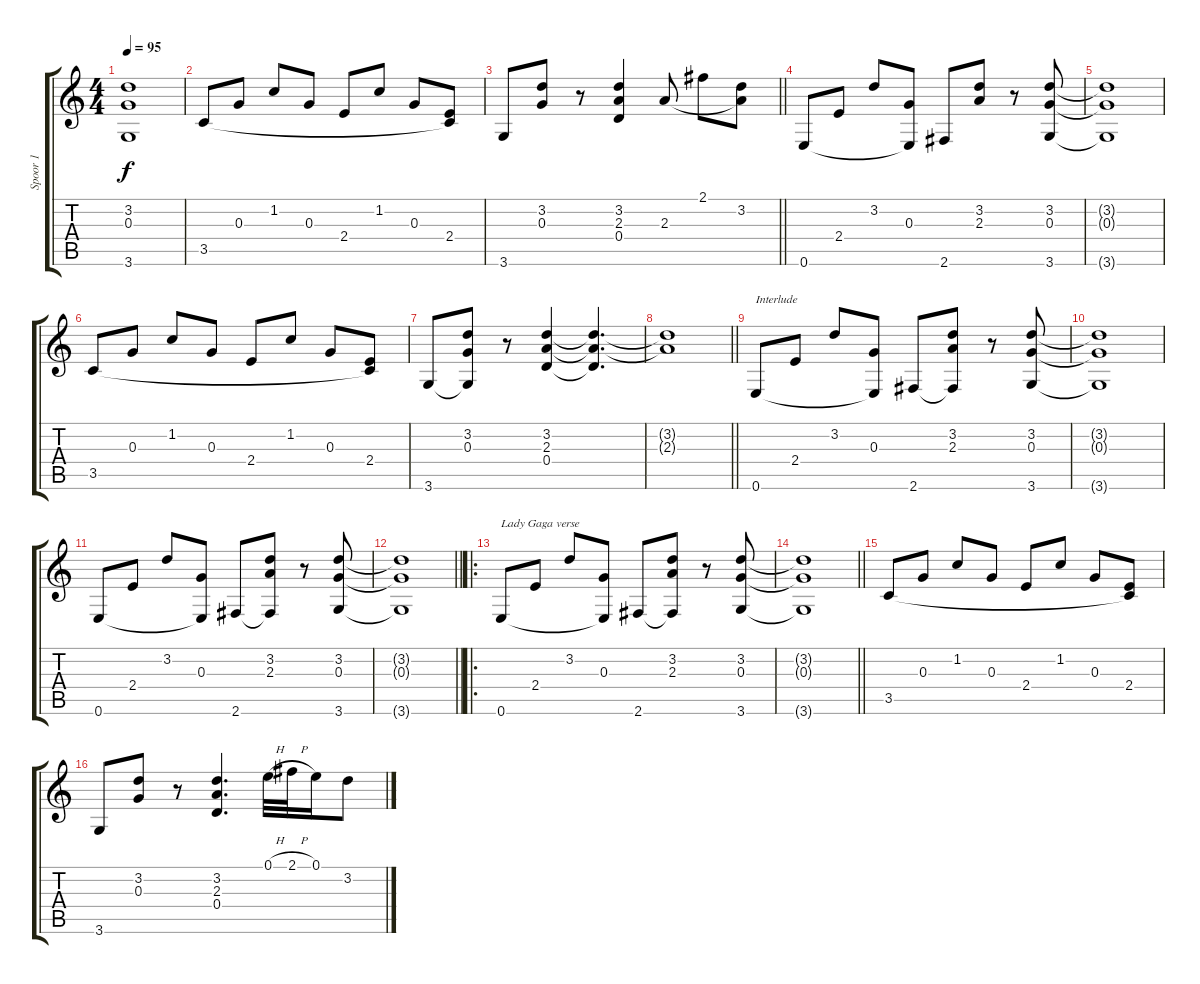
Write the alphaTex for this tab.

\track ("Spoor 1" "Spoor 1") {instrument acousticguitarsteel}
\staff {score tabs}
\tuning (E4 B3 G3 D3 A2 E2) {hide}
\ts (4 4)
\tempo 95
\clef g2
\ks c
(3.2{t} 0.3{t} 3.6{t}).1{dy f} |
3.5.8 0.3.8 1.2.8 0.3.8 2.4.8 1.2.8 0.3.8 (2.4 3.5{t}).8 |
\barLineRight lightlight
3.6.8 (3.2 0.3).8 r.8 (3.2 2.3 0.4).4 2.3.8 2.1.8 (3.2 2.3{t}).8 |
0.6.8 2.4.8 3.2.8 (0.3 0.6{t}).8 2.6.8 (3.2 2.3).8 r.8 (3.2 0.3 3.6).8 |
(3.2{t} 0.3{t} 3.6{t}).1 |
3.5.8 0.3.8 1.2.8 0.3.8 2.4.8 1.2.8 0.3.8 (2.4 3.5{t}).8 |
3.6.8 (3.2 0.3 3.6{t}).8 r.8 (3.2 2.3 0.4).4 (3.2{t} 2.3{t} 0.4{t}).4{d} |
\barLineRight lightlight
(3.2{t} 2.3{t}).1 |
0.6.8{txt "Interlude"} 2.4.8 3.2.8 (0.3 0.6{t}).8 2.6.8 (3.2 2.3 2.6{t}).8 r.8 (3.2 0.3 3.6).8 |
(3.2{t} 0.3{t} 3.6{t}).1 |
0.6.8 2.4.8 3.2.8 (0.3 0.6{t}).8 2.6.8 (3.2 2.3 2.6{t}).8 r.8 (3.2 0.3 3.6).8 |
\barLineRight lightlight
(3.2{t} 0.3{t} 3.6{t}).1 |
\ro
0.6.8{txt "Lady Gaga verse"} 2.4.8 3.2.8 (0.3 0.6{t}).8 2.6.8 (3.2 2.3 2.6{t}).8 r.8 (3.2 0.3 3.6).8 |
\barLineRight lightlight
(3.2{t} 0.3{t} 3.6{t}).1 |
3.5.8 0.3.8 1.2.8 0.3.8 2.4.8 1.2.8 0.3.8 (2.4 3.5{t}).8 |
3.6.8 (3.2 0.3).8 r.8 (3.2 2.3 0.4).4{d} 0.1{h}.32 2.1{h}.32 0.1.16 3.2.8
